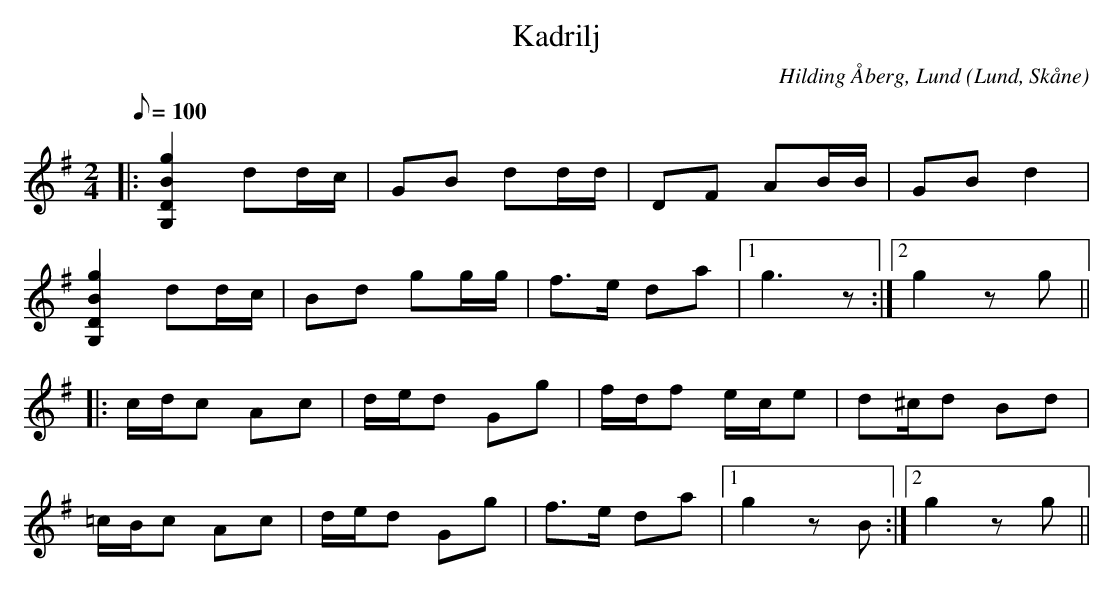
X:1
T:Kadrilj
C:Hilding Åberg, Lund
O:Lund, Skåne
M:2/4
L:1/9
Q:1/8=100
V:1 clef=G
K:G
|: [G,2D2B2g2] dd/c/ | GB dd/d/ | DF AB/B/ | GB d2 |
[G,2D2B2g2] dd/c/ | Bd gg/g/ | f>e da |1 g3 z :|2 g2 zg ||
|: c/d/c Ac | d/e/d Gg | f/d/f e/c/e | d^c/d Bd |
=c/B/c Ac | d/e/d Gg | f>e da |1 g2 zB :|2 g2 zg ||
